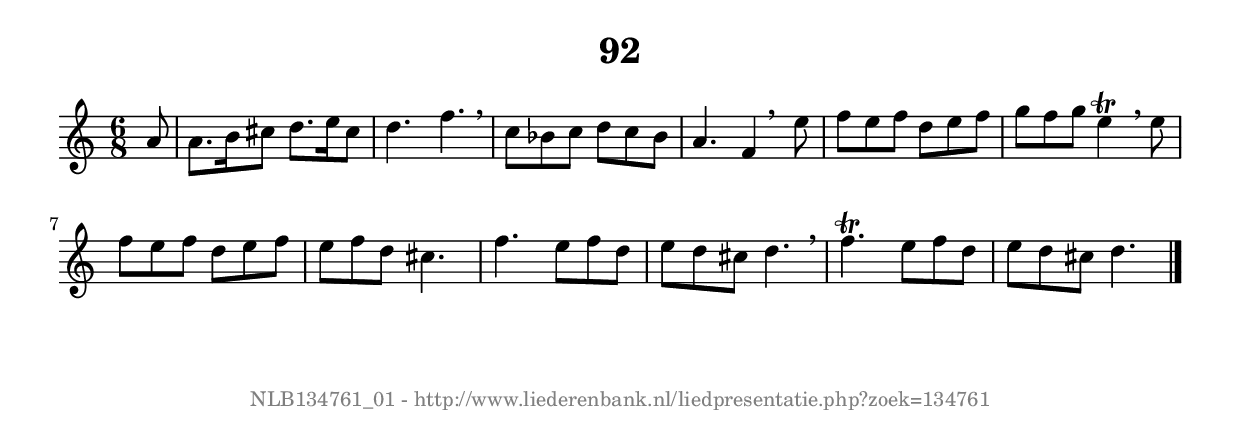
%
% produced by wce2krn 1.64 (7 June 2014)
%
\version"2.16"
#(append! paper-alist '(("long" . (cons (* 210 mm) (* 2000 mm)))))
#(set-default-paper-size "long")
sb = {\breathe}
mBreak = {\breathe }
bBreak = {\breathe }
x = {\once\override NoteHead #'style = #'cross }
gl=\glissando
itime={\override Staff.TimeSignature #'stencil = ##f }
ficta = {\once\set suggestAccidentals = ##t}
fine = {\once\override Score.RehearsalMark #'self-alignment-X = #1 \mark \markup {\italic{Fine}}}
dc = {\once\override Score.RehearsalMark #'self-alignment-X = #1 \mark \markup {\italic{D.C.}}}
dcf = {\once\override Score.RehearsalMark #'self-alignment-X = #1 \mark \markup {\italic{D.C. al Fine}}}
dcc = {\once\override Score.RehearsalMark #'self-alignment-X = #1 \mark \markup {\italic{D.C. al Coda}}}
ds = {\once\override Score.RehearsalMark #'self-alignment-X = #1 \mark \markup {\italic{D.S.}}}
dsf = {\once\override Score.RehearsalMark #'self-alignment-X = #1 \mark \markup {\italic{D.S. al Fine}}}
dsc = {\once\override Score.RehearsalMark #'self-alignment-X = #1 \mark \markup {\italic{D.S. al Coda}}}
pv = {\set Score.repeatCommands = #'((volta "1"))}
sv = {\set Score.repeatCommands = #'((volta "2"))}
tv = {\set Score.repeatCommands = #'((volta "3"))}
qv = {\set Score.repeatCommands = #'((volta "4"))}
xv = {\set Score.repeatCommands = #'((volta #f))}
\header{ tagline = ""
title = "92"
}
\score {{
\key d \dorian
\relative g'
{
\set melismaBusyProperties = #'()
\partial 32*4
\time 6/8
\tempo 4=120
\override Score.MetronomeMark #'transparent = ##t
\override Score.RehearsalMark #'break-visibility = #(vector #t #t #f)
a8 a8. b16 cis8 d8. e16 cis8 d4. f \sb c8 bes c d c bes a4. f4 \bar ":|:" \bBreak
e'8 f e f d e f g f g e4^\trill \sb e8 f e f d e f e f d cis4. f e8 f d e d cis d4. \sb f^\trill e8 f d e d cis d4. \bar "|."
 }}
 \midi { }
 \layout {
            indent = 0.0\cm
}
}
\markup { \vspace #0 } \markup { \with-color #grey \fill-line { \center-column { \smaller "NLB134761_01 - http://www.liederenbank.nl/liedpresentatie.php?zoek=134761" } } }
